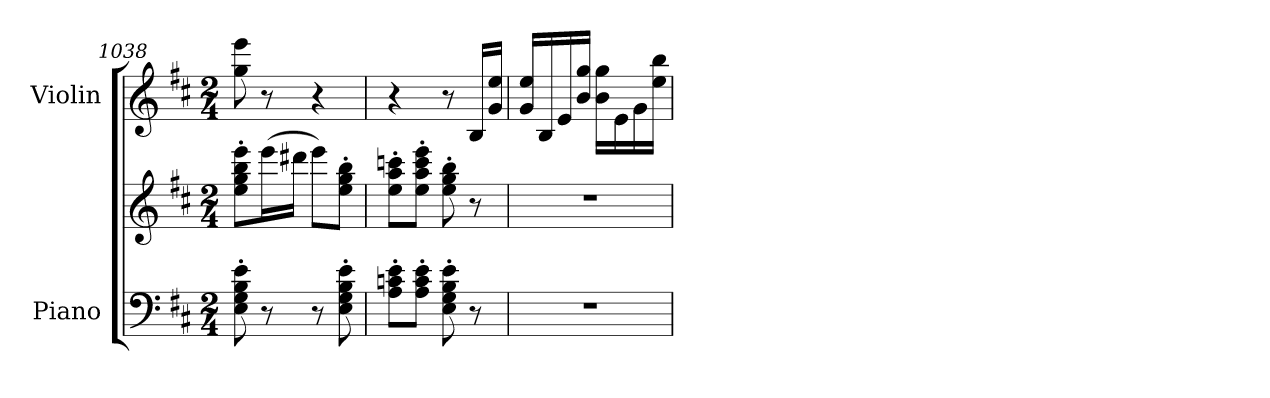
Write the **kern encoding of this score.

**kern	**kern	**kern
*part2	*part2	*part1
*staff3	*staff2	*staff1
*I"Piano	*	*I"Violin
*I'Pno.	*	*I'Vln.
*clefF4	*clefG2	*clefG2
*k[f#c#]	*k[f#c#]	*k[f#c#]
*M2/4	*M2/4	*M2/4
=1038	=1038	=1038
8E\' 8G\' 8B\' 8e\'	8ee\' 8gg\' 8bb\' 8eee\'L	8gg\ 8eee\
8r	(16eee\L	8r
.	16ddd#X\JJ	.
8r	8eee\L)	4r
8E\' 8G\' 8B\' 8e\'	8ee\' 8gg\' 8bb\'J	.
=1039	=1039	=1039
8A\' 8cn\' 8e\'L	8ee\' 8aa\' 8cccn\'L	4r
8A\' 8c\' 8e\'J	8ee\' 8aa\' 8ccc\' 8eee\'J	.
8E\' 8G\' 8B\' 8e\'	8ee\' 8gg\' 8bb\'	8r
8r	8r	16B/LL
.	.	16g/ 16ee/JJ
!!LO:PB:g=z
=1040	=1040	=1040
2r	2r	16g/ 16ee/LL
.	.	16B/
.	.	16e/
.	.	16b/ 16gg/JJ
.	.	16b\ 16gg\LL
.	.	16e\
.	.	16g\
.	.	16ee\ 16bb\JJ
=	=	=
*-	*-	*-
